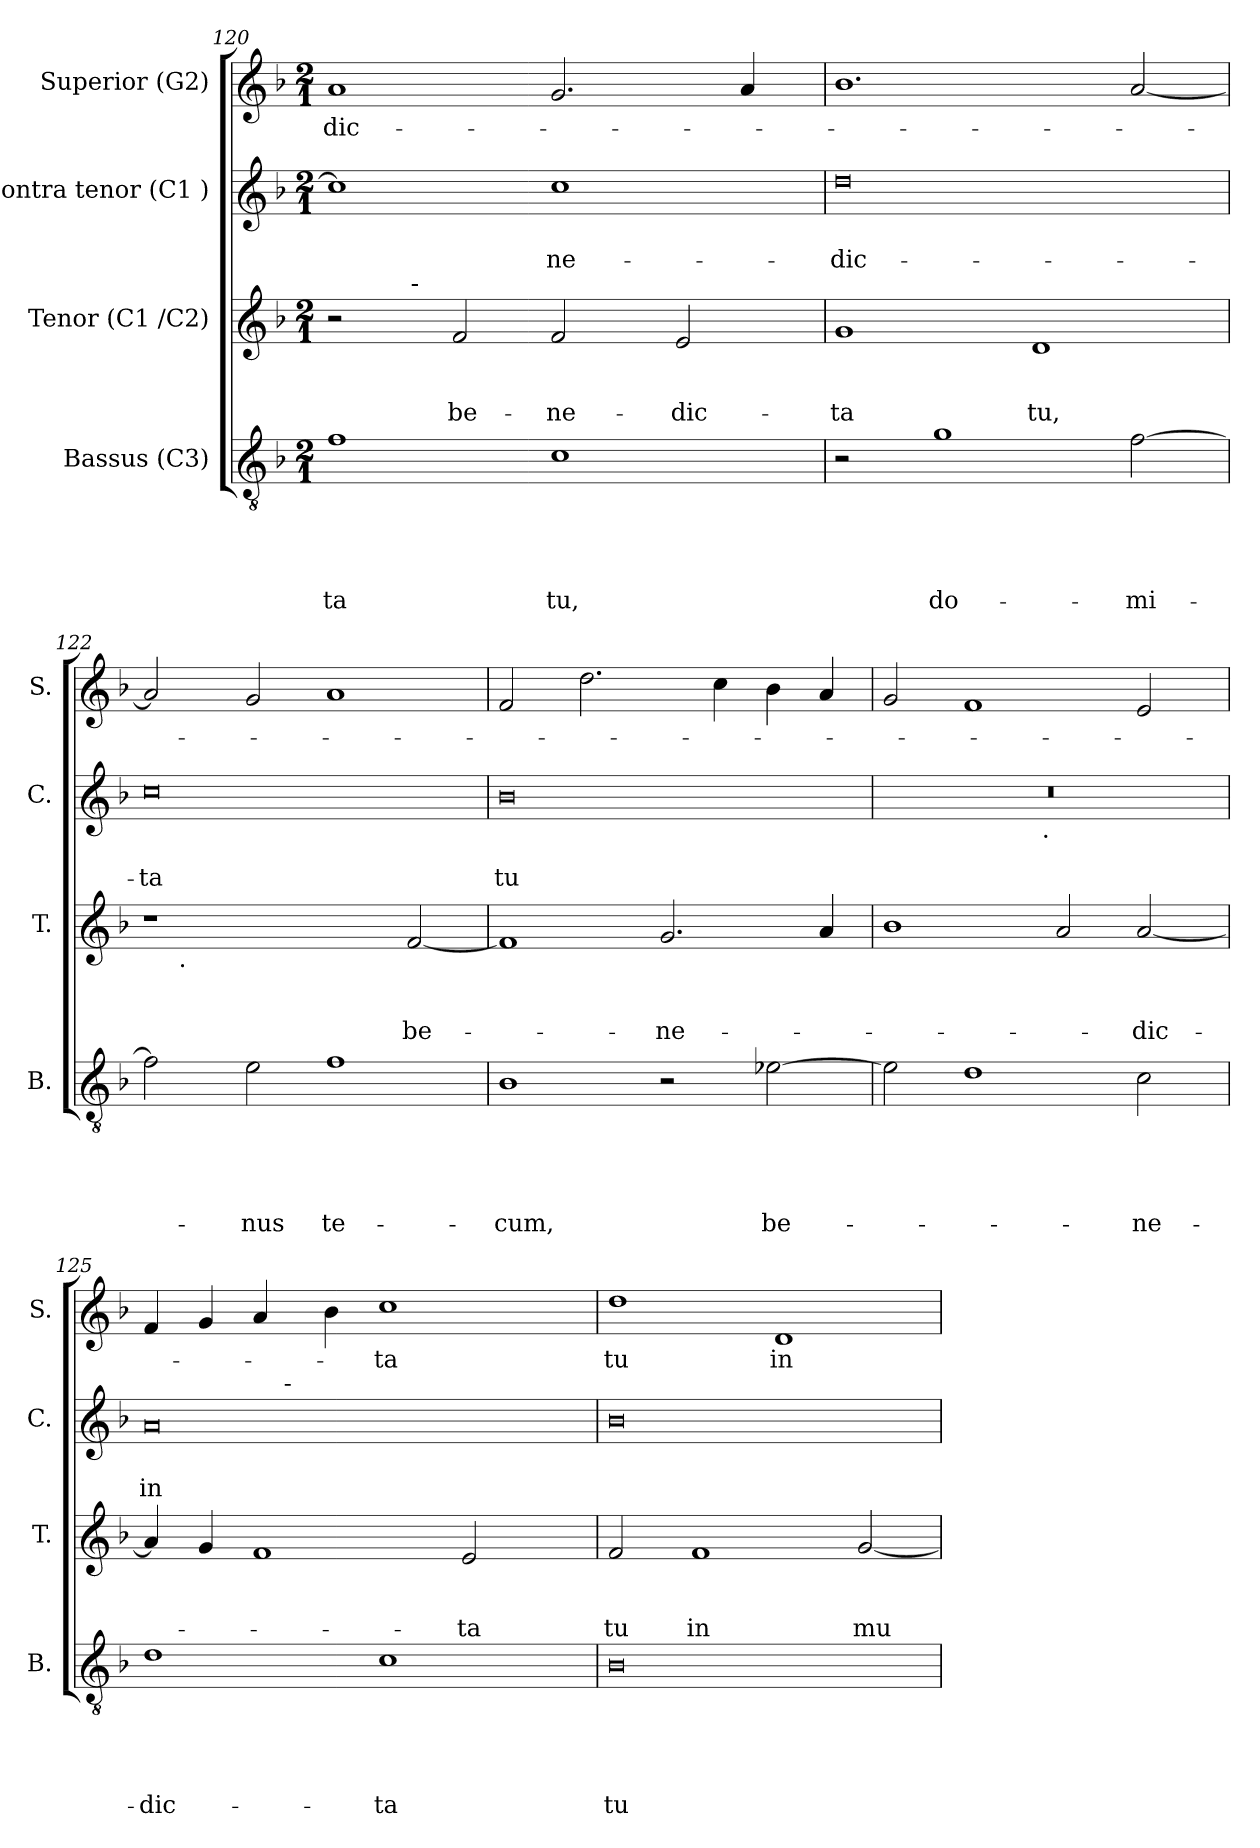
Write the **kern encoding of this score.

**kern	**text	**text	**text	**text	**text	**kern	**text	**text	**text	**kern	**text	**text	**kern	**text
*part4	*part4	*part4	*part4	*part4	*part4	*part3	*part3	*part3	*part3	*part2	*part2	*part2	*part1	*part1
*staff4	*staff4	*staff4	*staff4	*staff4	*staff4	*staff3	*staff3	*staff3	*staff3	*staff2	*staff2	*staff2	*staff1	*staff1
*I"Bassus (C3)	*	*	*	*	*	*I"Tenor (C1 /C2)	*	*	*	*I"Contra tenor (C1 )	*	*	*I"Superior (G2)	*
*I'B.	*	*	*	*	*	*I'T.	*	*	*	*I'C.	*	*	*I'S.	*
!!LO:LB:g=z
*clefGv2	*	*	*	*	*	*clefG2	*	*	*	*clefG2	*	*	*clefG2	*
*k[b-]	*	*	*	*	*	*k[b-]	*	*	*	*k[b-]	*	*	*k[b-]	*
*F:	*	*	*	*	*	*F:	*	*	*	*F:	*	*	*F:	*
*M2/1	*	*	*	*	*	*M2/1	*	*	*	*M2/1	*	*	*M2/1	*
=120	=120	=120	=120	=120	=120	=120	=120	=120	=120	=120	=120	=120	=120	=120
!	!	!	!	!	!LO:LY:b:rj	!	!	!	!	!	!	!	!	!LO:LY:b
*	*	*	*	*	*	*^	*	*	*	*	*	*	*	*
1f	.	.	.	.	-ta	2r	4.ryy	.	.	.	1cc]	.	.	1a	-dic-
!	!	!	!	!	!	!	!LO:TX:a:t=-	!	!	!	!	!	!	!	!
.	.	.	.	.	.	.	1ryy	.	.	.	.	.	.	.	.
!	!	!	!	!	!	!	!	!	!	!LO:LY:b	!	!	!	!	!
.	.	.	.	.	.	2f/	.	.	.	be-	.	.	.	.	.
!	!	!	!	!	!LO:LY:b	!	!	!	!	!LO:LY:b	!	!	!LO:LY:b	!	!
1c	.	.	.	.	tu,	2f/	.	.	.	-ne-	1cc	.	-ne-	2.g/	.
.	.	.	.	.	.	.	2ryy	.	.	.	.	.	.	.	.
!	!	!	!	!	!	!	!	!	!	!LO:LY:b	!	!	!	!	!
.	.	.	.	.	.	2e/	.	.	.	-dic-	.	.	.	.	.
.	.	.	.	.	.	.	.	.	.	.	.	.	.	4a/	.
.	.	.	.	.	.	.	8ryy	.	.	.	.	.	.	.	.
=121	=121	=121	=121	=121	=121	=121	=121	=121	=121	=121	=121	=121	=121	=121	=121
!	!	!	!	!	!	!	!	!	!	!LO:LY:b	!	!	!LO:LY:b:rj	!	!
*	*	*	*	*	*	*v	*v	*	*	*	*	*	*	*	*
2r	.	.	.	.	.	1g	.	.	-ta	0dd	.	-dic-	1.b-	.
!	!	!	!	!	!LO:LY:b	!	!	!	!	!	!	!	!	!
1g	.	.	.	.	do-	.	.	.	.	.	.	.	.	.
!	!	!	!	!	!	!	!	!	!LO:LY:b	!	!	!	!	!
.	.	.	.	.	.	1d	.	.	tu,	.	.	.	.	.
!	!	!	!	!	!LO:LY:b	!	!	!	!	!	!	!	!	!
[>2f\	.	.	.	.	-mi-	.	.	.	.	.	.	.	[<2a/	.
=122	=122	=122	=122	=122	=122	=122	=122	=122	=122	=122	=122	=122	=122	=122
!	!	!	!	!	!	!	!	!	!	!	!	!LO:LY:b:rj	!	!
*	*	*	*	*	*	*^	*	*	*	*	*	*	*	*
2f\]	.	.	.	.	.	1r	8ryy	.	.	.	0cc	.	-ta	2a/]	.
!	!	!	!	!	!	!	!LO:TX:b:t=.	!	!	!	!	!	!	!	!
.	.	.	.	.	.	.	1...ryy	.	.	.	.	.	.	.	.
!	!	!	!	!	!LO:LY:b	!	!	!	!	!	!	!	!	!	!
2e\	.	.	.	.	-nus	.	.	.	.	.	.	.	.	2g/	.
!	!	!	!	!	!LO:LY:b	!	!	!	!	!	!	!	!	!	!
1f	.	.	.	.	te-	2ryy	.	.	.	.	.	.	.	1a	.
!	!	!	!	!	!	!	!	!	!	!LO:LY:b	!	!	!	!	!
.	.	.	.	.	.	[<2f/	.	.	.	be-	.	.	.	.	.
=123	=123	=123	=123	=123	=123	=123	=123	=123	=123	=123	=123	=123	=123	=123	=123
!	!	!	!	!	!LO:LY:b	!	!	!	!	!	!	!	!LO:LY:b:rj	!	!
*	*	*	*	*	*	*v	*v	*	*	*	*	*	*	*	*
1B-	.	.	.	.	-cum,	1f]	.	.	.	0b-	.	tu	2f/	.
.	.	.	.	.	.	.	.	.	.	.	.	.	2.dd\	.
!	!	!	!	!	!	!	!	!	!LO:LY:b	!	!	!	!	!
2r	.	.	.	.	.	2.g/	.	.	-ne-	.	.	.	.	.
.	.	.	.	.	.	.	.	.	.	.	.	.	4cc\	.
!	!	!	!	!	!LO:LY:b	!	!	!	!	!	!	!	!	!
[>2e-\	.	.	.	.	be-	.	.	.	.	.	.	.	4b-\	.
.	.	.	.	.	.	4a/	.	.	.	.	.	.	4a/	.
=124	=124	=124	=124	=124	=124	=124	=124	=124	=124	=124	=124	=124	=124	=124
*	*	*	*	*	*	*	*	*	*	*^	*	*	*	*
2e-\]	.	.	.	.	.	1b-	.	.	.	0r	2ryy	.	.	2g/	.
1d	.	.	.	.	.	.	.	.	.	.	4...ryy	.	.	1f	.
!	!	!	!	!	!	!	!	!	!	!	!LO:TX:b:t=.	!	!	!	!
.	.	.	.	.	.	.	.	.	.	.	1ryy	.	.	.	.
.	.	.	.	.	.	2a/	.	.	.	.	.	.	.	.	.
!	!	!	!	!	!LO:LY:b	!	!	!	!LO:LY:b	!	!	!	!	!	!
2c\	.	.	.	.	-ne-	[<2a/	.	.	-dic-	.	.	.	.	2e/	.
.	.	.	.	.	.	.	.	.	.	.	32ryy	.	.	.	.
!!LO:LB:g=z
=125	=125	=125	=125	=125	=125	=125	=125	=125	=125	=125	=125	=125	=125	=125	=125
!	!	!	!	!	!LO:LY:b	!	!	!	!	!	!	!	!LO:LY:b	!	!
1d	.	.	.	.	-dic-	4a/]	.	.	.	0a	2ryy	.	in	4f/	.
.	.	.	.	.	.	4g/	.	.	.	.	.	.	.	4g/	.
.	.	.	.	.	.	1f	.	.	.	.	16.ryy	.	.	4a/	.
!	!	!	!	!	!	!	!	!	!	!	!LO:TX:a:t=-	!	!	!	!
.	.	.	.	.	.	.	.	.	.	.	1ryy	.	.	.	.
.	.	.	.	.	.	.	.	.	.	.	.	.	.	4b-\	.
!	!	!	!	!	!LO:LY:b	!	!	!	!	!	!	!	!	!	!LO:LY:b
1c	.	.	.	.	-ta	.	.	.	.	.	.	.	.	1cc	-ta
!	!	!	!	!	!	!	!	!	!LO:LY:b	!	!	!	!	!	!
.	.	.	.	.	.	2e/	.	.	-ta	.	.	.	.	.	.
.	.	.	.	.	.	.	.	.	.	.	4ryy	.	.	.	.
.	.	.	.	.	.	.	.	.	.	.	8ryy	.	.	.	.
.	.	.	.	.	.	.	.	.	.	.	32ryy	.	.	.	.
=126	=126	=126	=126	=126	=126	=126	=126	=126	=126	=126	=126	=126	=126	=126	=126
!	!	!	!	!	!LO:LY:b:rj	!	!	!	!LO:LY:b	!	!	!	!	!	!LO:LY:b
*	*	*	*	*	*	*	*	*	*	*v	*v	*	*	*	*
0B-	.	.	.	.	tu	2f/	.	.	tu	0b-	.	.	1dd	tu
!	!	!	!	!	!	!	!	!	!LO:LY:b	!	!	!	!	!
.	.	.	.	.	.	1f	.	.	in	.	.	.	.	.
!	!	!	!	!	!	!	!	!	!	!	!	!	!	!LO:LY:b
.	.	.	.	.	.	.	.	.	.	.	.	.	1d	in
!	!	!	!	!	!	!	!	!	!LO:LY:b	!	!	!	!	!
.	.	.	.	.	.	[<2g/	.	.	mu-	.	.	.	.	.
=	=	=	=	=	=	=	=	=	=	=	=	=	=	=
*-	*-	*-	*-	*-	*-	*-	*-	*-	*-	*-	*-	*-	*-	*-
